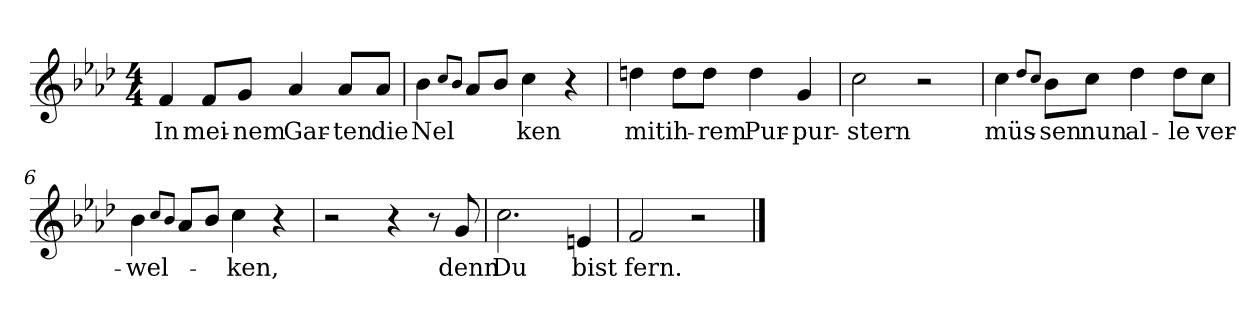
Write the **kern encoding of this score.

**kern	**text
*part1	*part1
*staff1	*staff1
*clefG2	*
*k[b-e-a-d-]	*
*M4/4	*
=1	=1
!	!LO:LY:b
4f/	In
!	!LO:LY:b
8f/L	mei-
!	!LO:LY:b
8g/J	-nem
!	!LO:LY:b
4a-/	Gar-
!	!LO:LY:b
8a-/L	-ten
!	!LO:LY:b
8a-/J	die
=2	=2
!	!LO:LY:b
4b-\	Nel
8qcc/L	.
8qb-/J	.
8a-/L	.
8b-/J	.
!	!LO:LY:b
4cc\	-ken
4r	.
=3	=3
!	!LO:LY:b
4ddn\	mit
!	!LO:LY:b
8dd\L	ih-
!	!LO:LY:b
8dd\J	-rem
!	!LO:LY:b
4dd\	Pur-
!	!LO:LY:b
4g/	-pur-
=4	=4
!	!LO:LY:b
2cc\	-stern
2r	.
=5	=5
!	!LO:LY:b
4cc\	müs-
8qdd-/L	.
8qcc/J	.
!	!LO:LY:b
8b-\L	-sen
!	!LO:LY:b
8cc\J	nun
!	!LO:LY:b
4dd-\	al-
!	!LO:LY:b
8dd-\L	-le
!	!LO:LY:b
8cc\J	ver-
=6	=6
!	!LO:LY:b
4b-\	-wel-
8qcc/L	.
8qb-/J	.
8a-/L	.
8b-/J	.
!	!LO:LY:b
4cc\	-ken,
4r	.
!!LO:LB:g=z
=7	=7
2r	.
4r	.
8r	.
!	!LO:LY:b
8g/	denn
=8	=8
!	!LO:LY:b
2.cc\	Du
!	!LO:LY:b
4en/	bist
=9	=9
!	!LO:LY:b
2f/	fern.
2r	.
==	==
*-	*-
